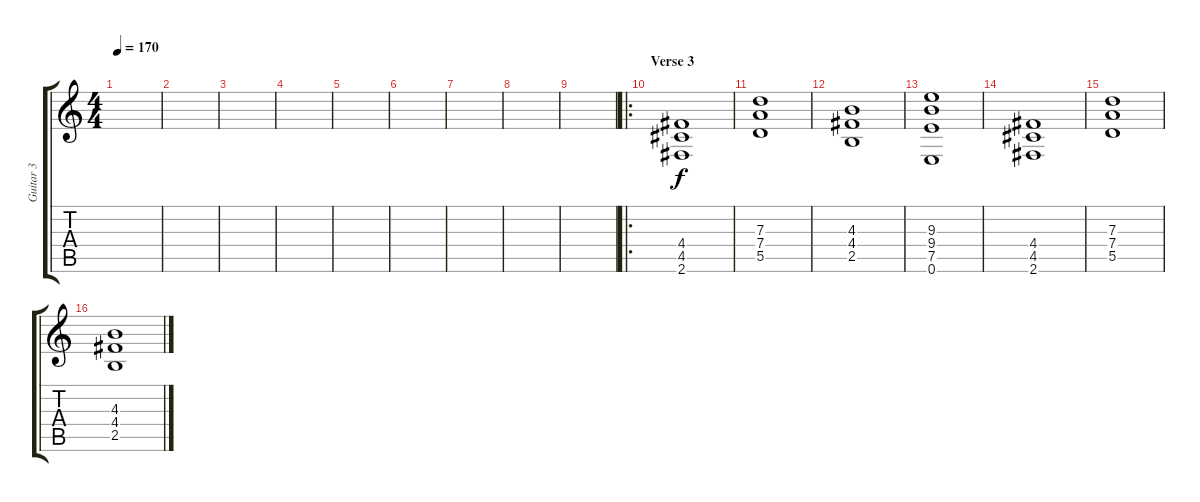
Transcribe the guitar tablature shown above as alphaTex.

\track ("Guitar 3" "Guitar 3") {instrument distortionguitar}
\staff {score tabs}
\tuning (E4 B3 G3 D3 A2 E2) {hide}
\ts (4 4)
\tempo 170
\clef g2
\ks c
|
|
|
|
|
|
|
|
|
\ro
\section ("" "Verse 3")
(4.4 4.5 2.6).1 |
(7.3 7.4 5.5).1 |
(4.3 4.4 2.5).1 |
(9.3 9.4 7.5 0.6).1 |
(4.4 4.5 2.6).1 |
(7.3 7.4 5.5).1 |
(4.3 4.4 2.5).1
